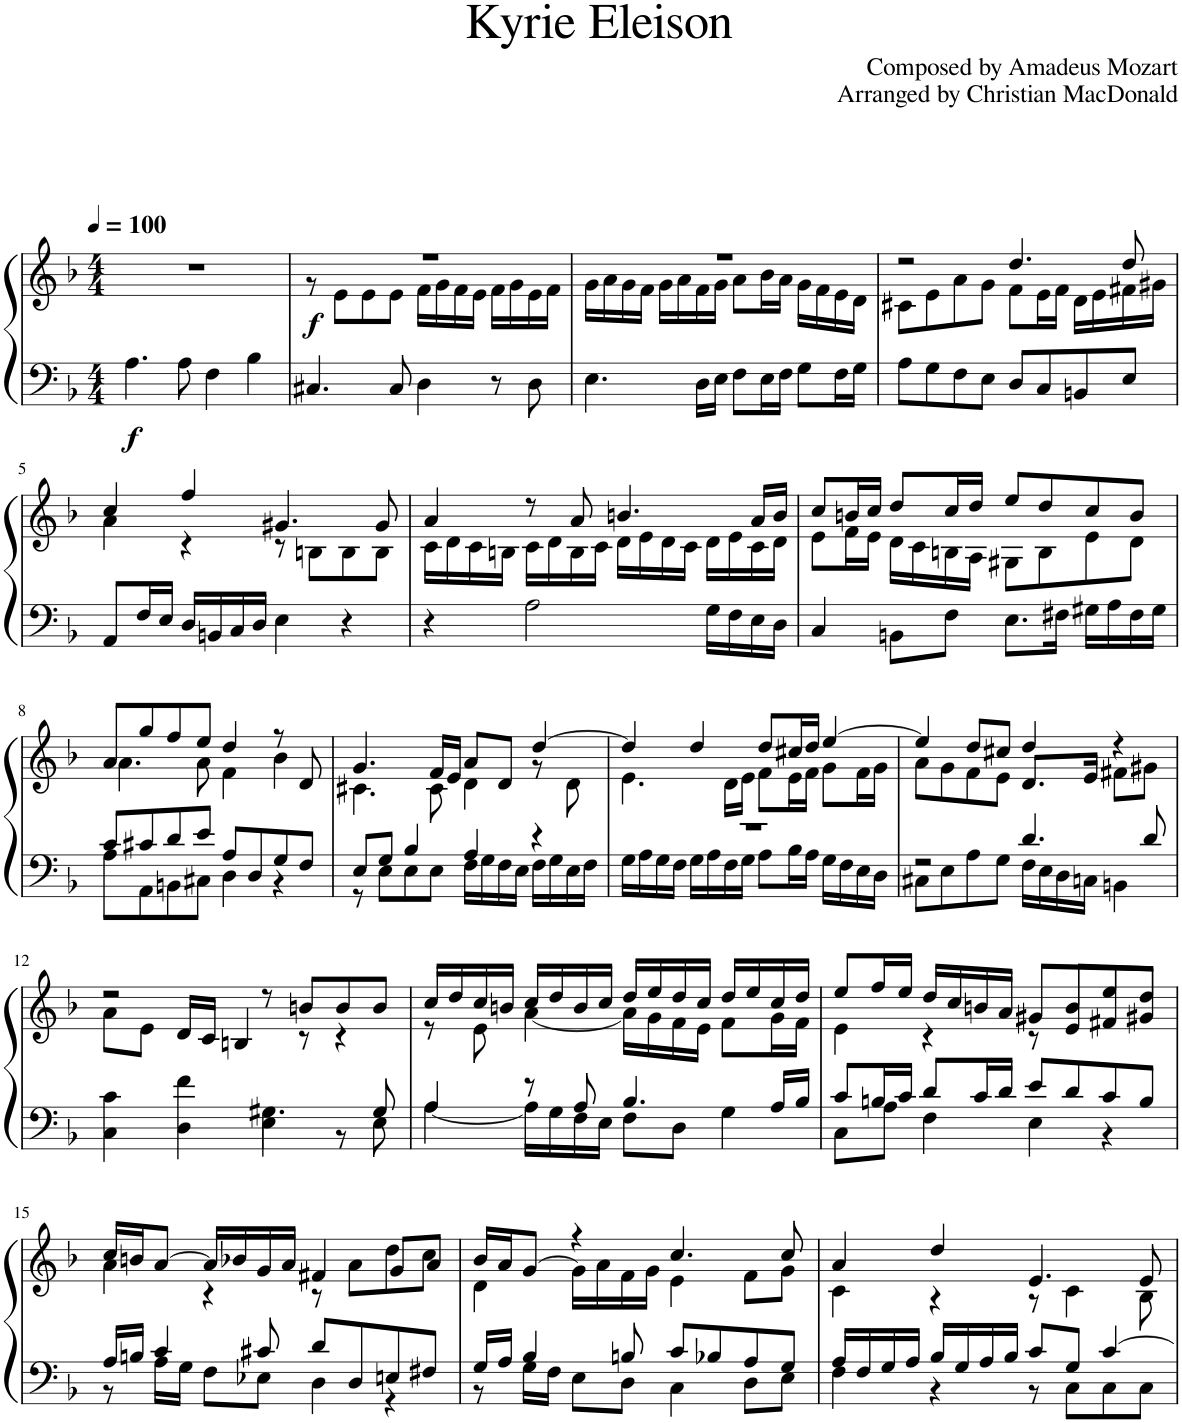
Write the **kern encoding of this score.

**kern	**kern	**dynam
*part1	*part1	*part1
*staff2	*staff1	*staff1/2
*I"Piano	*	*
*I'Pno.	*	*
*clefF4	*clefG2	*
*k[b-]	*k[b-]	*
*M4/4	*M4/4	*
*MM100	*MM100	*
=1	=1	=1
!	!	!LO:DY:b=2
4.A\	1r	f
8A\	.	.
4F\	.	.
4B-\	.	.
=2	=2	=2
*	*^	*
!	!	!	!LO:DY:b
4.C#X/	1r	8r	f
.	.	8e\L	.
.	.	8e\	.
8C#/	.	8e\J	.
4D\	.	16f\LL	.
.	.	16g\	.
.	.	16f\	.
.	.	16e\JJ	.
8r	.	16f\LL	.
.	.	16g\	.
8D\	.	16e\	.
.	.	16f\JJ	.
=3	=3	=3	=3
4.E\	1r	16g\LL	.
.	.	16a\	.
.	.	16g\	.
.	.	16f\JJ	.
.	.	16g\LL	.
.	.	16a\	.
16D\LL	.	16f\	.
16E\JJ	.	16g\JJ	.
8F\L	.	8a\L	.
16E\L	.	16b-\L	.
16F\JJ	.	16a\JJ	.
8G\L	.	16g\LL	.
.	.	16f\	.
16F\L	.	16e\	.
16G\JJ	.	16d\JJ	.
=4	=4	=4	=4
8A\L	2r	8c#X\L	.
8G\	.	8e\	.
8F\	.	8a\	.
8E\J	.	8g\J	.
8D/L	4.dd/	8f\L	.
8C/	.	16e\L	.
.	.	16f\JJ	.
8BBn/	.	16d\LL	.
.	.	16e\	.
8E/J	8dd/	16f#X\	.
.	.	16g#X\JJ	.
!!LO:LB:g=z	!!
=5	=5	=5	=5
8AA/L	4cc/	4a\	.
16F/L	.	.	.
16E/JJ	.	.	.
16D/LL	4ff/	4r	.
16BBn/	.	.	.
16C/	.	.	.
16D/JJ	.	.	.
4E\	4.g#X/	8r	.
.	.	8Bn\L	.
4r	.	8B\	.
.	8g#/	8B\J	.
=6	=6	=6	=6
4r	4a/	16c\LL	.
.	.	16d\	.
.	.	16c\	.
.	.	16Bn\JJ	.
2A\	8r	16c\LL	.
.	.	16d\	.
.	8a/	16B\	.
.	.	16c\JJ	.
.	4.bn/	16d\LL	.
.	.	16e\	.
.	.	16d\	.
.	.	16c\JJ	.
16G\LL	.	16d\LL	.
16F\	.	16e\	.
16E\	16a/LL	16c\	.
16D\JJ	16b/JJ	16d\JJ	.
=7	=7	=7	=7
4C/	8cc/L	8e\L	.
.	16bn/L	16f\L	.
.	16cc/JJ	16e\JJ	.
8BBn\L	8dd/L	16d\LL	.
.	.	16c\	.
8F\J	16cc/L	16Bn\	.
.	16dd/JJ	16A\JJ	.
8.E\L	8ee/L	8G#X\L	.
.	8dd/	8B\	.
16F#X\Jk	.	.	.
16G#X\LL	8cc/	8e\	.
16A\	.	.	.
16F#\	8b/J	8d\J	.
16G#\JJ	.	.	.
!!LO:LB:g=z	!!
=8	=8	=8	=8
*^	*	*	*
8c/L	8A\L	8a/L	4.a\	.
8c#X/	8AA\	8gg/	.	.
8d/	8BBn\	8ff/	.	.
8e/J	8C#X\J	8ee/J	8a\	.
8A/L	4D\	4dd/	4f\	.
8D/	.	.	.	.
8G/	4r	8r	4b-\	.
8F/J	.	8d/	.	.
=9	=9	=9	=9	=9
8E/L	8r	4.g/	4.c#X\	.
8G/J	8E\L	.	.	.
4B-/	8E\	.	.	.
.	8E\J	16f/LL	8c#\	.
.	.	16e/JJ	.	.
4A/	16F\LL	8a/L	4d\	.
.	16G\	.	.	.
.	16F\	8d/J	.	.
.	16E\JJ	.	.	.
4r	16F\LL	[4dd/	8r	.
.	16G\	.	.	.
.	16E\	.	8d\	.
.	16F\JJ	.	.	.
=10	=10	=10	=10	=10
1r	16G\LL	4dd/]	4.e\	.
.	16A\	.	.	.
.	16G\	.	.	.
.	16F\JJ	.	.	.
.	16G\LL	4dd/	.	.
.	16A\	.	.	.
.	16F\	.	16d\LL	.
.	16G\JJ	.	16e\JJ	.
.	8A\L	8dd/L	8f\L	.
.	16B-\L	16cc#X/L	16e\L	.
.	16A\JJ	16dd/JJ	16f\JJ	.
.	16G\LL	[4ee/	8g\L	.
.	16F\	.	.	.
.	16E\	.	16f\L	.
.	16D\JJ	.	16g\JJ	.
=11	=11	=11	=11	=11
2r	8C#X\L	4ee/]	8a\L	.
.	8E\	.	8g\	.
.	8A\	8dd/L	8f\	.
.	8G\J	8cc#X/J	8e\J	.
4.d/	16F\LL	4dd/	8.d/L	.
.	16E\	.	.	.
.	16D\	.	.	.
.	16Cn\JJ	.	16e/Jk	.
.	4BBn\	4r	8f#X\L	.
8d/	.	.	8g#X\J	.
!!LO:LB:g=z	!!
=12	=12	=12	=12	=12
4c\	4C\	2r	8a\L	.
.	.	.	8e\J	.
4f\	4D\	.	16d/LL	.
.	.	.	16c/JJ	.
.	.	.	4Bn/	.
4.G#X\	4E\	8r	.	.
.	.	8bn/L	8r	.
.	8r	8b/	4r	.
8G#/	8E\	8b/J	.	.
=13	=13	=13	=13	=13
4A/	[4A\	16cc/LL	8r	.
.	.	16dd/	.	.
.	.	16cc/	8e\	.
.	.	16bn/JJ	.	.
8r	16A\LL]	16cc/LL	[4a\	.
.	16G\	16dd/	.	.
8A/	16F\	16b/	.	.
.	16E\JJ	16cc/JJ	.	.
4.B-/	8F\L	16dd/LL	16a\LL]	.
.	.	16ee/	16g\	.
.	8D\J	16dd/	16f\	.
.	.	16cc/JJ	16e\JJ	.
.	4G\	16dd/LL	8f\L	.
.	.	16ee/	.	.
16A/LL	.	16cc/	16g\L	.
16B-/JJ	.	16dd/JJ	16f\JJ	.
=14	=14	=14	=14	=14
8c/L	8C\L	8ee/L	4e\	.
16Bn/L	8A\J	16ff/L	.	.
16c/JJ	.	16ee/JJ	.	.
8d/L	4F\	16dd/LL	4r	.
.	.	16cc/	.	.
16c/L	.	16bn/	.	.
16d/JJ	.	16a/JJ	.	.
8e/L	4E\	8g#X/L	8r	.
8d/	.	8b/	8e/L	.
8c/	4r	8ee/	8f#X/	.
8B/J	.	8dd/J	8g#X/J	.
!!LO:LB:g=z	!!
=15	=15	=15	=15	=15
16A/LL	8r	16cc/LL	4a\	.
16Bn/JJ	.	16bn/J	.	.
4c/	16A\LL	[8a/J	.	.
.	16G\JJ	.	.	.
.	8F\L	16a/LL]	4r	.
.	.	16b-X/	.	.
8c#X/	8E-X\J	16g/	.	.
.	.	16a/JJ	.	.
8d/L	4D\	4f#X/	8r	.
8D/	.	.	8a\L	.
8En/	4r	8g/L	8dd\	.
8F#X/J	.	8a/J	8cc\J	.
=16	=16	=16	=16	=16
16G/LL	8r	4d\	16b-/LL	.
16A/JJ	.	.	16a/J	.
4B-/	16G\LL	.	[8g/J	.
.	16F\JJ	.	.	.
.	8E\L	4r	16g\LL]	.
.	.	.	16a\	.
8Bn/	8D\J	.	16f\	.
.	.	.	16g\JJ	.
8c/L	4C\	4.cc/	4e\	.
8B-X/	.	.	.	.
8A/	8D\L	.	8f\L	.
8G/J	8E\J	8cc/	8g\J	.
=17	=17	=17	=17	=17
16A/LL	4F\	4a/	4c\	.
16F/	.	.	.	.
16G/	.	.	.	.
16A/JJ	.	.	.	.
16B-/LL	4r	4dd/	4r	.
16G/	.	.	.	.
16A/	.	.	.	.
16B-/JJ	.	.	.	.
8c/L	8r	4.e/	8r	.
8G/J	8C\L	.	4c\	.
[4c/	8C\	.	.	.
.	8C\J	8e/	8B-\	.
*v	*v	*	*	*
*	*v	*v	*
=	=	=
*-	*-	*-
